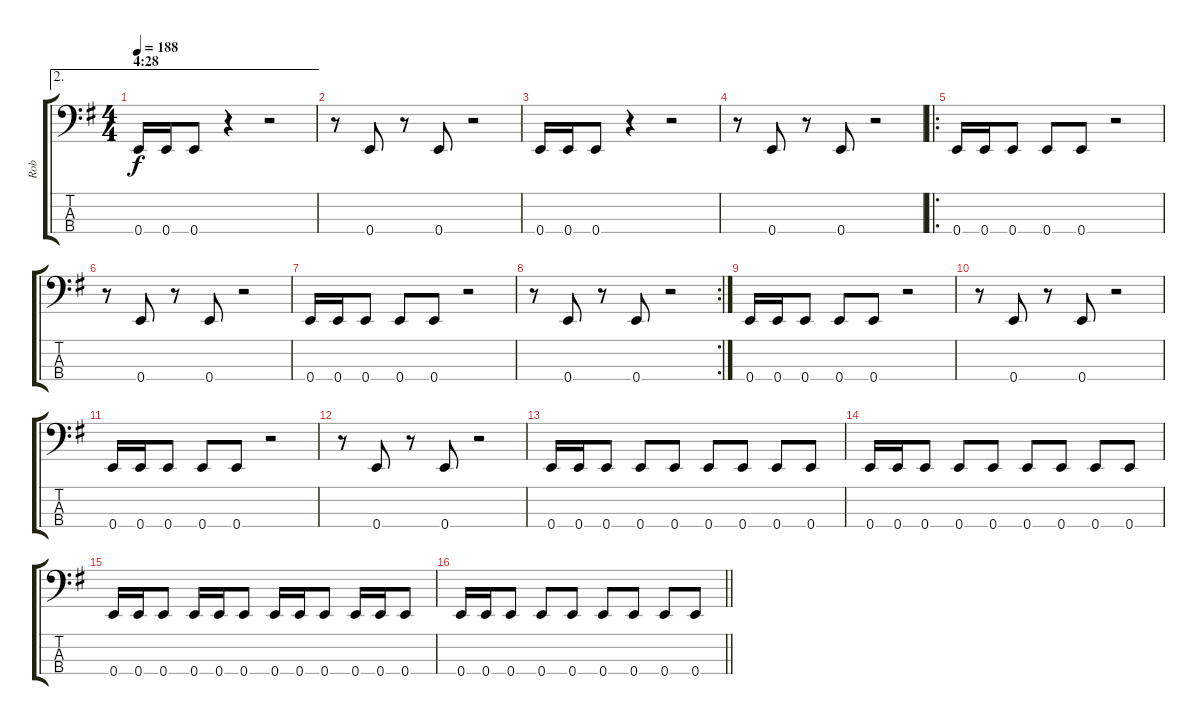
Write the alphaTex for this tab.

\track ("Rob" "Rob") {instrument electricbassfinger}
\staff {score tabs}
\tuning (G2 D2 A1 E1) {hide}
\ae 2
\ts (4 4)
\section ("" "4:28")
\tempo 188
\clef f4
\ks eminor
0.4.16{dy f} 0.4.16 0.4.8 r.4 r.2 |
r.8 0.4.8 r.8 0.4.8 r.2 |
0.4.16 0.4.16 0.4.8 r.4 r.2 |
r.8 0.4.8 r.8 0.4.8 r.2 |
\ro
0.4.16 0.4.16 0.4.8 0.4.8 0.4.8 r.2 |
r.8 0.4.8 r.8 0.4.8 r.2 |
0.4.16 0.4.16 0.4.8 0.4.8 0.4.8 r.2 |
\rc 2
r.8 0.4.8 r.8 0.4.8 r.2 |
0.4.16 0.4.16 0.4.8 0.4.8 0.4.8 r.2 |
r.8 0.4.8 r.8 0.4.8 r.2 |
0.4.16 0.4.16 0.4.8 0.4.8 0.4.8 r.2 |
r.8 0.4.8 r.8 0.4.8 r.2 |
0.4.16 0.4.16 0.4.8 0.4.8 0.4.8 0.4.8 0.4.8 0.4.8 0.4.8 |
0.4.16 0.4.16 0.4.8 0.4.8 0.4.8 0.4.8 0.4.8 0.4.8 0.4.8 |
0.4.16 0.4.16 0.4.8 0.4.16 0.4.16 0.4.8 0.4.16 0.4.16 0.4.8 0.4.16 0.4.16 0.4.8 |
\barLineRight lightlight
0.4.16 0.4.16 0.4.8 0.4.8 0.4.8 0.4.8 0.4.8 0.4.8 0.4.8
